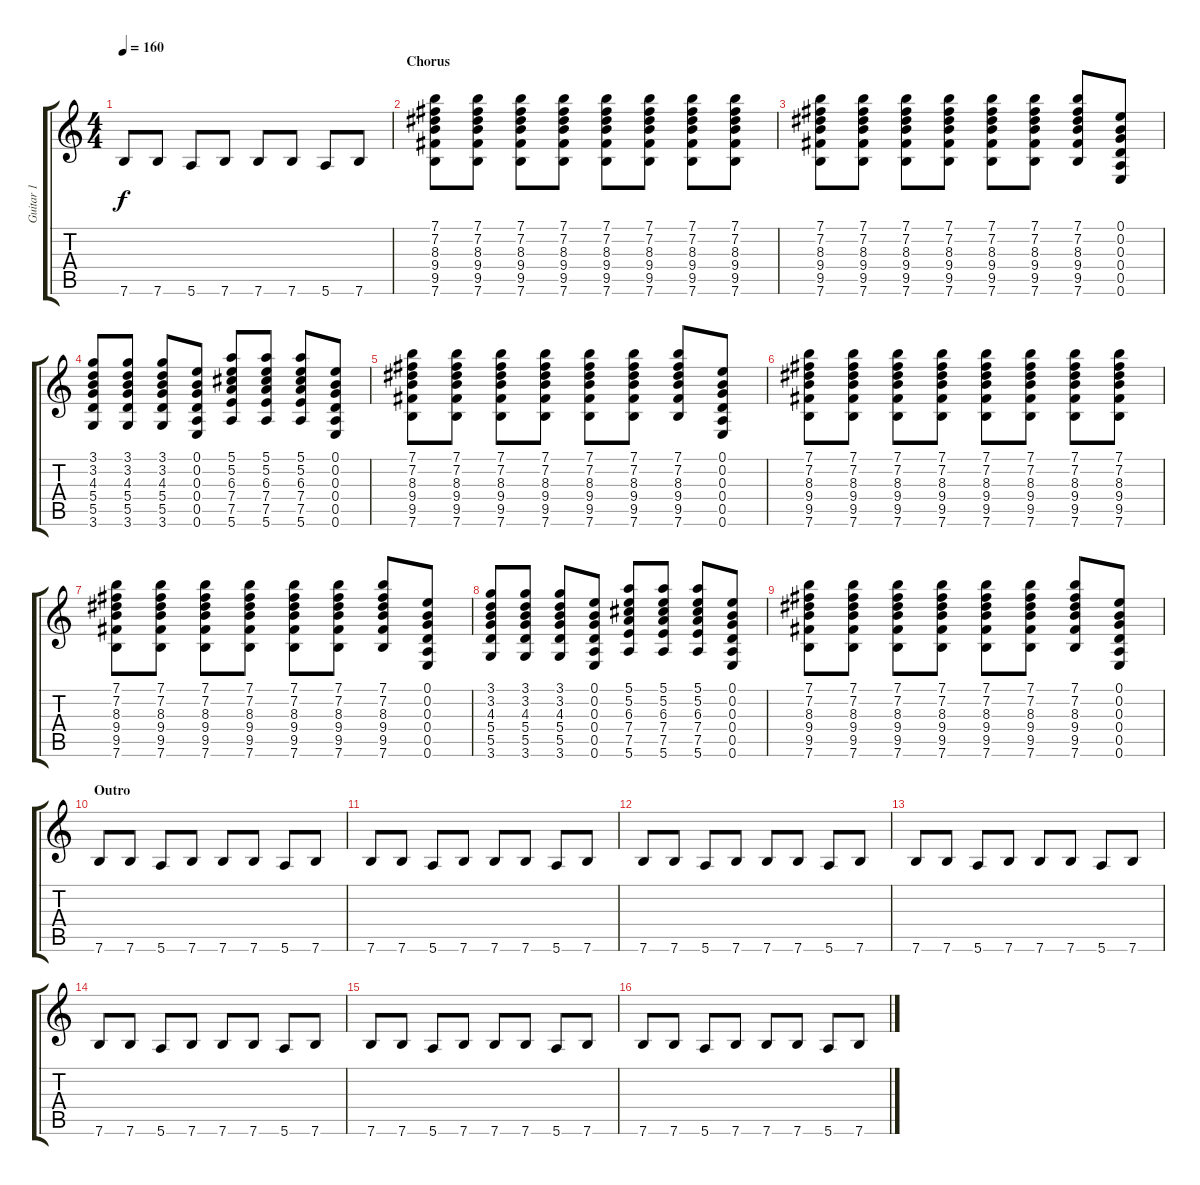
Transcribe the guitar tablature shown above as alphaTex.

\track ("Guitar 1" "Guitar 1") {instrument distortionguitar}
\staff {score tabs}
\tuning (E4 B3 G3 D3 A2 E2) {hide}
\ts (4 4)
\tempo 160
\clef g2
\ks c
7.6.8{dy f} 7.6.8 5.6.8 7.6.8 7.6.8 7.6.8 5.6.8 7.6.8 |
\section ("" "Chorus")
(7.1 7.2 8.3 9.4 9.5 7.6).8 (7.1 7.2 8.3 9.4 9.5 7.6).8 (7.1 7.2 8.3 9.4 9.5 7.6).8 (7.1 7.2 8.3 9.4 9.5 7.6).8 (7.1 7.2 8.3 9.4 9.5 7.6).8 (7.1 7.2 8.3 9.4 9.5 7.6).8 (7.1 7.2 8.3 9.4 9.5 7.6).8 (7.1 7.2 8.3 9.4 9.5 7.6).8 |
(7.1 7.2 8.3 9.4 9.5 7.6).8 (7.1 7.2 8.3 9.4 9.5 7.6).8 (7.1 7.2 8.3 9.4 9.5 7.6).8 (7.1 7.2 8.3 9.4 9.5 7.6).8 (7.1 7.2 8.3 9.4 9.5 7.6).8 (7.1 7.2 8.3 9.4 9.5 7.6).8 (7.1 7.2 8.3 9.4 9.5 7.6).8 (0.1 0.2 0.3 0.4 0.5 0.6).8 |
(3.1 3.2 4.3 5.4 5.5 3.6).8 (3.1 3.2 4.3 5.4 5.5 3.6).8 (3.1 3.2 4.3 5.4 5.5 3.6).8 (0.1 0.2 0.3 0.4 0.5 0.6).8 (5.1 5.2 6.3 7.4 7.5 5.6).8 (5.1 5.2 6.3 7.4 7.5 5.6).8 (5.1 5.2 6.3 7.4 7.5 5.6).8 (0.1 0.2 0.3 0.4 0.5 0.6).8 |
(7.1 7.2 8.3 9.4 9.5 7.6).8 (7.1 7.2 8.3 9.4 9.5 7.6).8 (7.1 7.2 8.3 9.4 9.5 7.6).8 (7.1 7.2 8.3 9.4 9.5 7.6).8 (7.1 7.2 8.3 9.4 9.5 7.6).8 (7.1 7.2 8.3 9.4 9.5 7.6).8 (7.1 7.2 8.3 9.4 9.5 7.6).8 (0.1 0.2 0.3 0.4 0.5 0.6).8 |
(7.1 7.2 8.3 9.4 9.5 7.6).8 (7.1 7.2 8.3 9.4 9.5 7.6).8 (7.1 7.2 8.3 9.4 9.5 7.6).8 (7.1 7.2 8.3 9.4 9.5 7.6).8 (7.1 7.2 8.3 9.4 9.5 7.6).8 (7.1 7.2 8.3 9.4 9.5 7.6).8 (7.1 7.2 8.3 9.4 9.5 7.6).8 (7.1 7.2 8.3 9.4 9.5 7.6).8 |
(7.1 7.2 8.3 9.4 9.5 7.6).8 (7.1 7.2 8.3 9.4 9.5 7.6).8 (7.1 7.2 8.3 9.4 9.5 7.6).8 (7.1 7.2 8.3 9.4 9.5 7.6).8 (7.1 7.2 8.3 9.4 9.5 7.6).8 (7.1 7.2 8.3 9.4 9.5 7.6).8 (7.1 7.2 8.3 9.4 9.5 7.6).8 (0.1 0.2 0.3 0.4 0.5 0.6).8 |
(3.1 3.2 4.3 5.4 5.5 3.6).8 (3.1 3.2 4.3 5.4 5.5 3.6).8 (3.1 3.2 4.3 5.4 5.5 3.6).8 (0.1 0.2 0.3 0.4 0.5 0.6).8 (5.1 5.2 6.3 7.4 7.5 5.6).8 (5.1 5.2 6.3 7.4 7.5 5.6).8 (5.1 5.2 6.3 7.4 7.5 5.6).8 (0.1 0.2 0.3 0.4 0.5 0.6).8 |
(7.1 7.2 8.3 9.4 9.5 7.6).8 (7.1 7.2 8.3 9.4 9.5 7.6).8 (7.1 7.2 8.3 9.4 9.5 7.6).8 (7.1 7.2 8.3 9.4 9.5 7.6).8 (7.1 7.2 8.3 9.4 9.5 7.6).8 (7.1 7.2 8.3 9.4 9.5 7.6).8 (7.1 7.2 8.3 9.4 9.5 7.6).8 (0.1 0.2 0.3 0.4 0.5 0.6).8 |
\section ("" "Outro")
7.6.8{volume 16} 7.6.8 5.6.8 7.6.8 7.6.8 7.6.8 5.6.8 7.6.8 |
7.6.8 7.6.8 5.6.8 7.6.8 7.6.8 7.6.8 5.6.8 7.6.8 |
7.6.8 7.6.8 5.6.8 7.6.8 7.6.8 7.6.8 5.6.8 7.6.8 |
7.6.8 7.6.8 5.6.8 7.6.8 7.6.8 7.6.8 5.6.8 7.6.8 |
7.6.8 7.6.8 5.6.8 7.6.8 7.6.8 7.6.8 5.6.8 7.6.8 |
7.6.8 7.6.8 5.6.8 7.6.8 7.6.8 7.6.8 5.6.8 7.6.8 |
7.6.8 7.6.8 5.6.8 7.6.8 7.6.8 7.6.8 5.6.8 7.6.8
